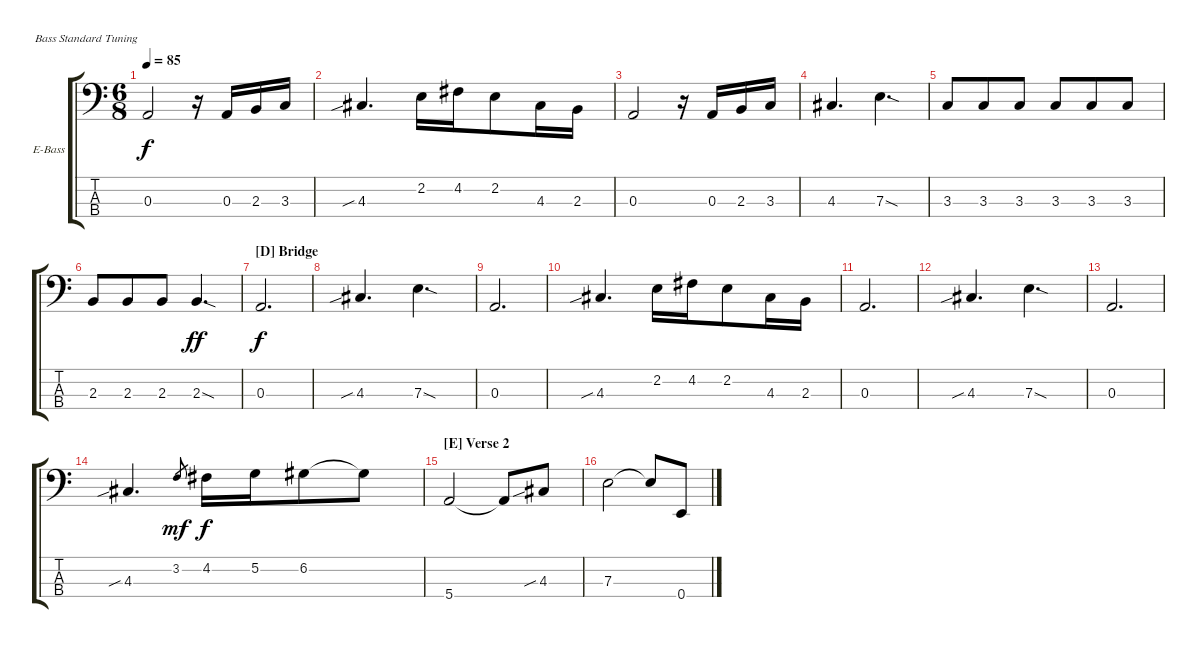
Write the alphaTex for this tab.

\defaultSystemsLayout 4
\bracketExtendMode groupsimilarinstruments
\firstSystemTrackNameOrientation horizontal
\otherSystemsTrackNameOrientation horizontal
\track ("Bass" "E-Bass") {instrument electricbassfinger}
\staff {score tabs}
\tuning (G2 D2 A1 E1)
\ts (6 8)
\tempo 85
\clef f4
\ks c
0.3.2{dy f} r.16 0.3.16 2.3.16 3.3.16 |
4.3{sib}.4{d} 2.2.16 4.2.16 2.2.8 4.3.16 2.3.16 |
0.3.2 r.16 0.3.16 2.3.16 3.3.16 |
4.3.4{d} 7.3{sod}.4{d} |
3.3.8 3.3.8 3.3.8 3.3.8 3.3.8 3.3.8 |
2.3.8 2.3.8 2.3.8 2.3{sod}.4{d dy ff} |
\section ("D" "Bridge")
0.3.2{d dy f} |
4.3{sib}.4{d} 7.3{sod}.4{d} |
0.3.2{d} |
4.3{sib}.4{d} 2.2.16 4.2.16 2.2.8 4.3.16 2.3.16 |
0.3.2{d} |
4.3{sib}.4{d} 7.3{sod}.4{d} |
0.3.2{d} |
4.3{sib}.4{d} 3.2.8{gr dy mf} 4.2.16{dy f} 5.2.16 6.2.8 6.2{t}.8 |
\section ("E" "Verse 2")
5.4.2 5.4{t}.8 4.3{sib}.8 |
7.3.2 7.3{t}.8 0.4.8
